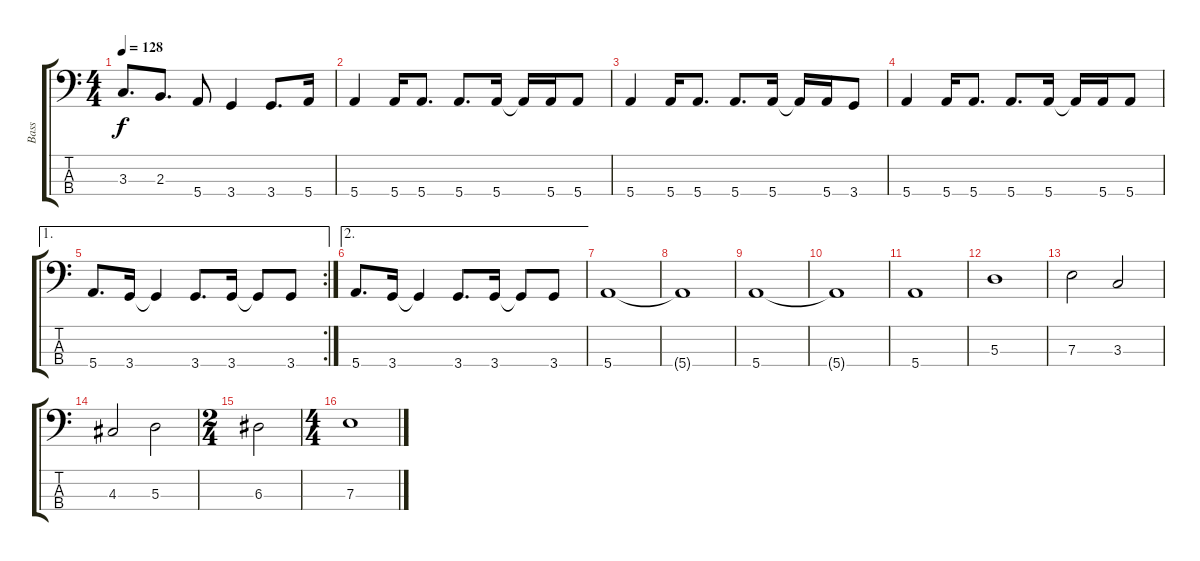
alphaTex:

\track ("Bass" "Bass") {instrument electricbassfinger}
\staff {score tabs}
\tuning (G2 D2 A1 E1) {hide}
\ts (4 4)
\tempo 128
\clef f4
\ks c
3.3.8{d dy f} 2.3.8{d} 5.4.8 3.4.4 3.4.8{d} 5.4.16 |
5.4.4 5.4.16 5.4.8{d} 5.4.8{d} 5.4.16 5.4{t}.16 5.4.16 5.4.8 |
5.4.4 5.4.16 5.4.8{d} 5.4.8{d} 5.4.16 5.4{t}.16 5.4.16 3.4.8 |
5.4.4 5.4.16 5.4.8{d} 5.4.8{d} 5.4.16 5.4{t}.16 5.4.16 5.4.8 |
\ae 1
\rc 2
5.4.8{d} 3.4.16 3.4{t}.4 3.4.8{d} 3.4.16 3.4{t}.8 3.4.8 |
\ae 2
5.4.8{d} 3.4.16 3.4{t}.4 3.4.8{d} 3.4.16 3.4{t}.8 3.4.8 |
5.4.1 |
5.4{t}.1 |
5.4.1 |
5.4{t}.1 |
5.4.1 |
5.3.1 |
7.3.2 3.3.2 |
4.3.2 5.3.2 |
\ts (2 4)
6.3.2 |
\ts (4 4)
7.3.1
